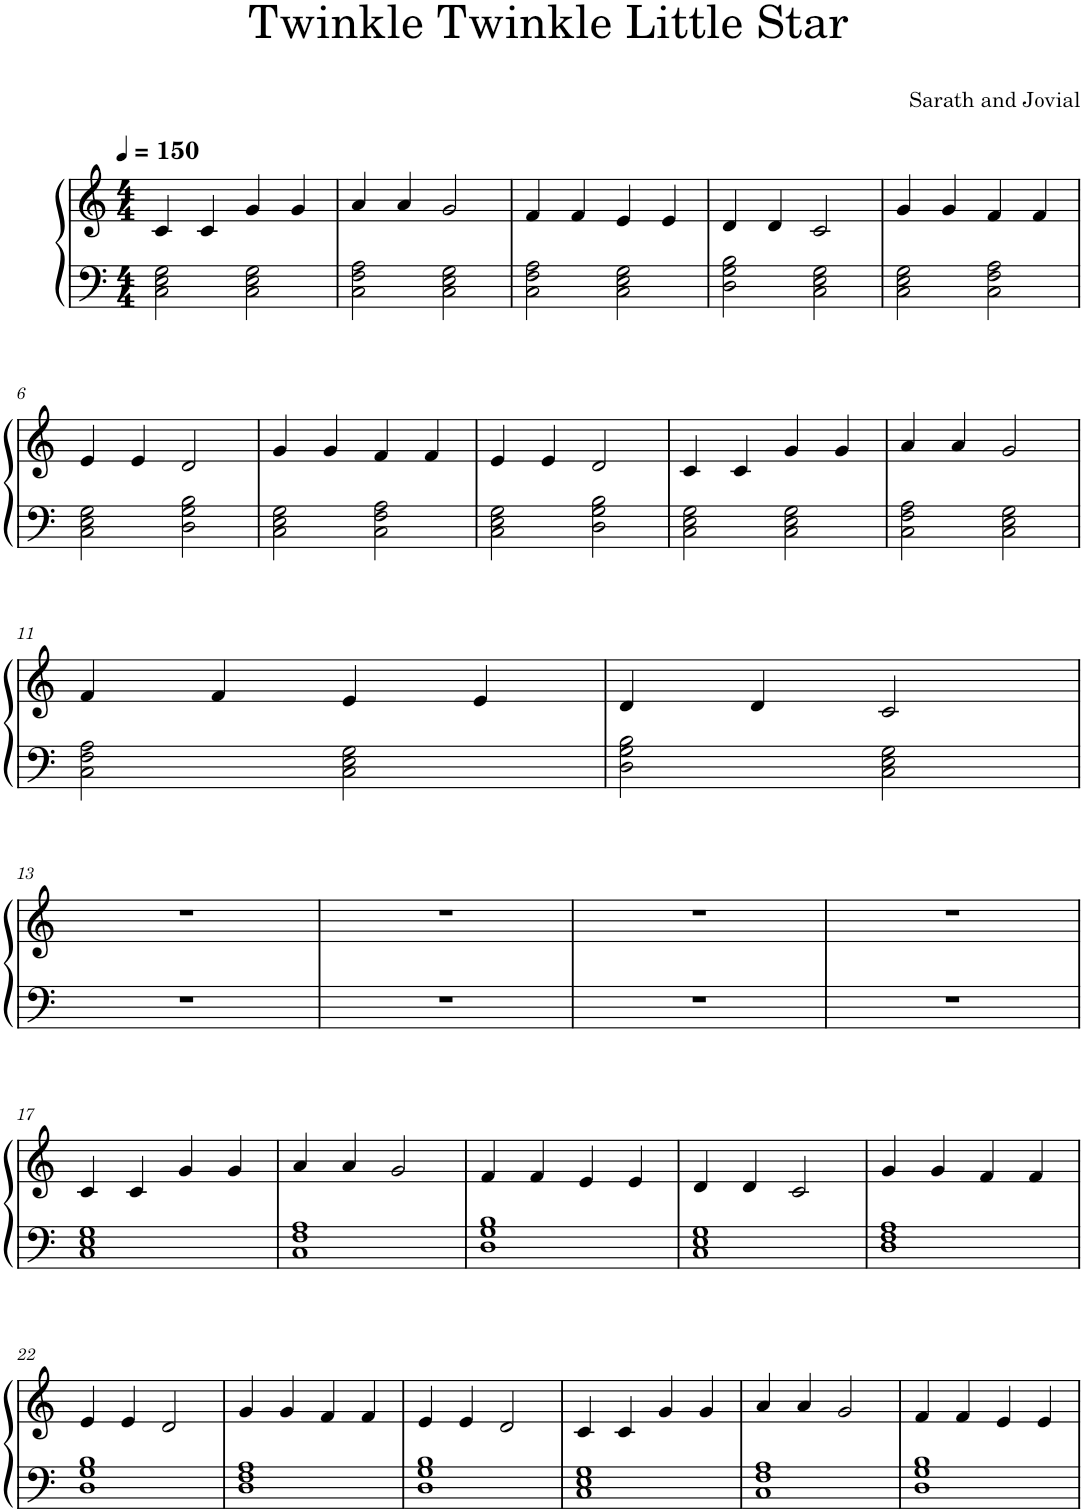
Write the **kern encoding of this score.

**kern	**kern
*part1	*part1
*staff2	*staff1
*I"Piano	*
*I'Pno.	*
*clefF4	*clefG2
*k[]	*k[]
*M4/4	*M4/4
*MM150	*MM150
=1	=1
2C\ 2E\ 2G\	4c/
.	4c/
2C\ 2E\ 2G\	4g/
.	4g/
=2	=2
2C\ 2F\ 2A\	4a/
.	4a/
2C\ 2E\ 2G\	2g/
=3	=3
2C\ 2F\ 2A\	4f/
.	4f/
2C\ 2E\ 2G\	4e/
.	4e/
=4	=4
2D\ 2G\ 2B\	4d/
.	4d/
2C\ 2E\ 2G\	2c/
=5	=5
2C\ 2E\ 2G\	4g/
.	4g/
2C\ 2F\ 2A\	4f/
.	4f/
!!LO:LB:g=z
=6	=6
2C\ 2E\ 2G\	4e/
.	4e/
2D\ 2G\ 2B\	2d/
=7	=7
2C\ 2E\ 2G\	4g/
.	4g/
2C\ 2F\ 2A\	4f/
.	4f/
=8	=8
2C\ 2E\ 2G\	4e/
.	4e/
2D\ 2G\ 2B\	2d/
=9	=9
2C\ 2E\ 2G\	4c/
.	4c/
2C\ 2E\ 2G\	4g/
.	4g/
=10	=10
2C\ 2F\ 2A\	4a/
.	4a/
2C\ 2E\ 2G\	2g/
!!LO:LB:g=z
=11	=11
2C\ 2F\ 2A\	4f/
.	4f/
2C\ 2E\ 2G\	4e/
.	4e/
=12	=12
2D\ 2G\ 2B\	4d/
.	4d/
2C\ 2E\ 2G\	2c/
!!LO:LB:g=z
=13	=13
1r	1r
=14	=14
1r	1r
=15	=15
1r	1r
=16	=16
1r	1r
!!LO:LB:g=z
=17	=17
1C 1E 1G	4c/
.	4c/
.	4g/
.	4g/
=18	=18
1C 1F 1A	4a/
.	4a/
.	2g/
=19	=19
1D 1G 1B	4f/
.	4f/
.	4e/
.	4e/
=20	=20
1C 1E 1G	4d/
.	4d/
.	2c/
=21	=21
1D 1F 1A	4g/
.	4g/
.	4f/
.	4f/
!!LO:LB:g=z
=22	=22
1D 1G 1B	4e/
.	4e/
.	2d/
=23	=23
1D 1F 1A	4g/
.	4g/
.	4f/
.	4f/
=24	=24
1D 1G 1B	4e/
.	4e/
.	2d/
=25	=25
1C 1E 1G	4c/
.	4c/
.	4g/
.	4g/
=26	=26
1C 1F 1A	4a/
.	4a/
.	2g/
=27	=27
1D 1G 1B	4f/
.	4f/
.	4e/
.	4e/
=	=
*-	*-
